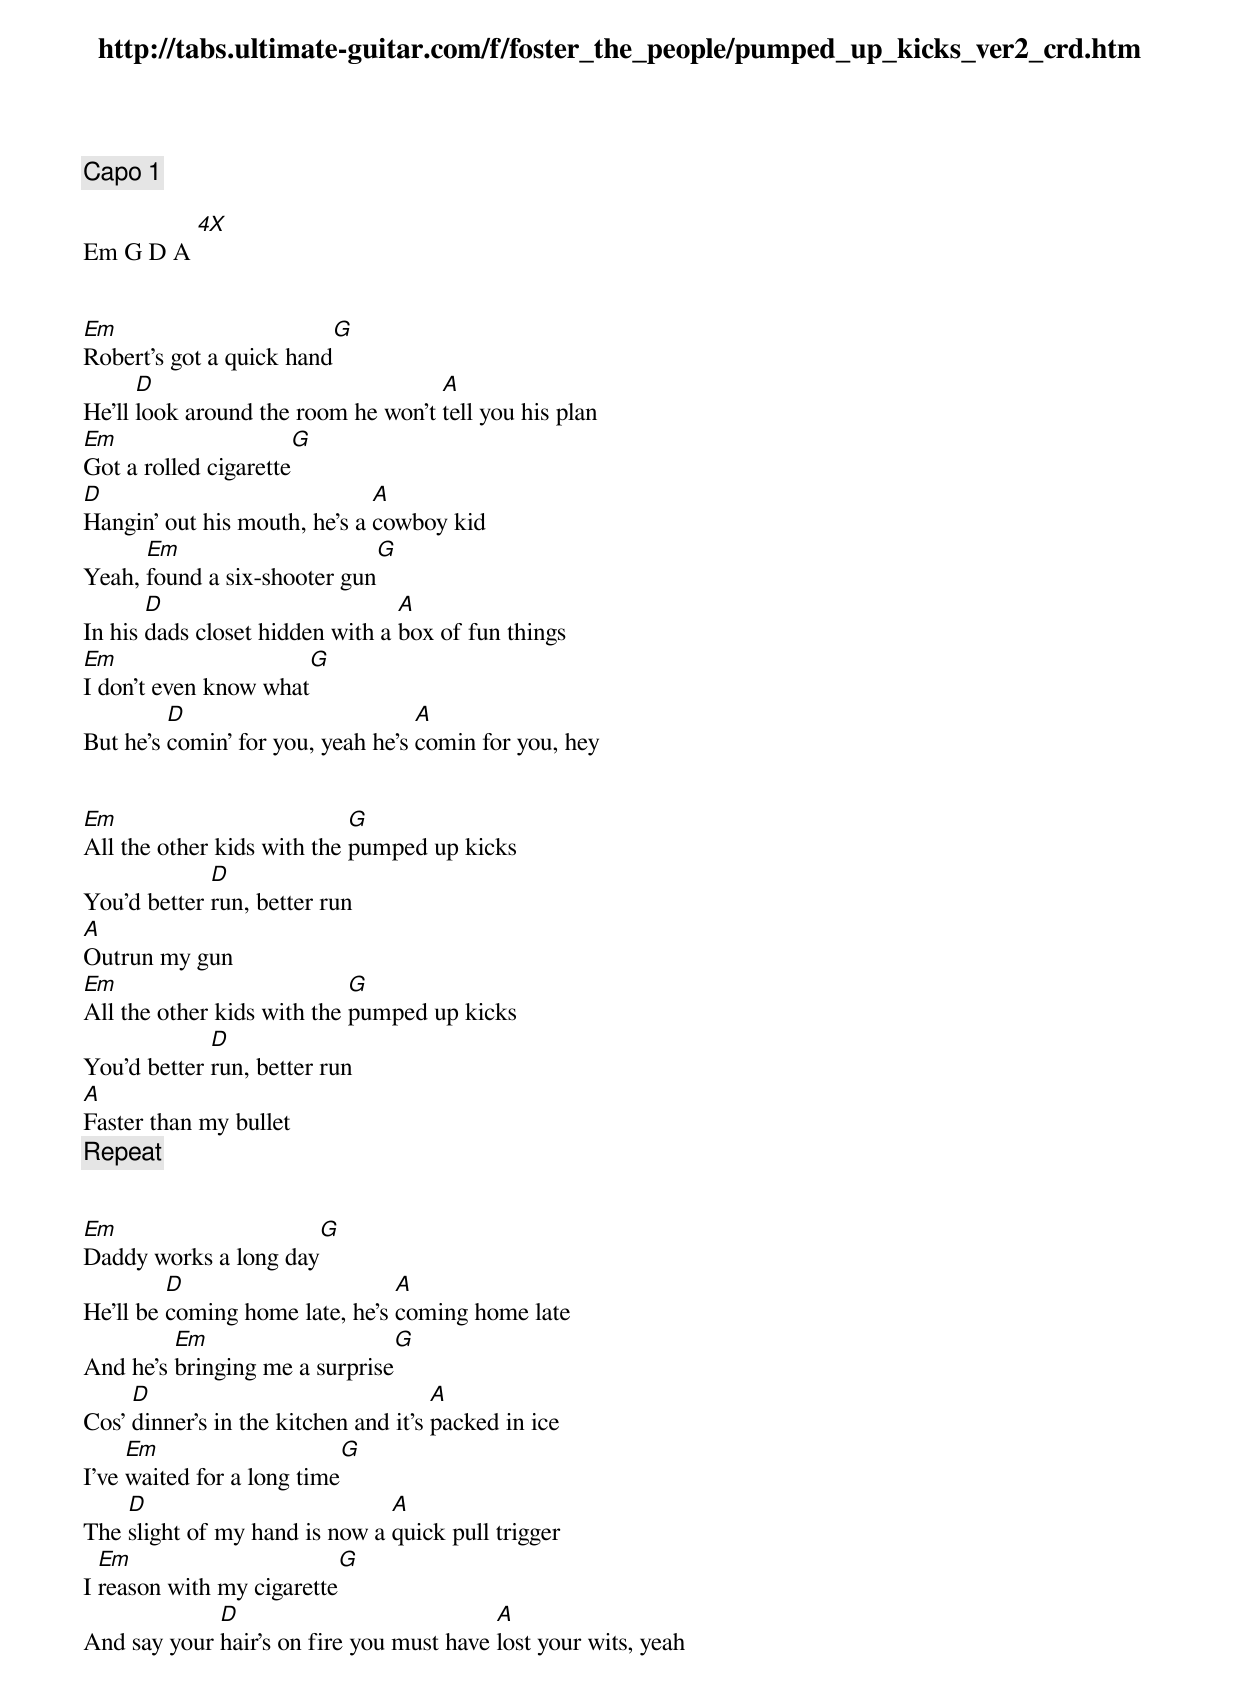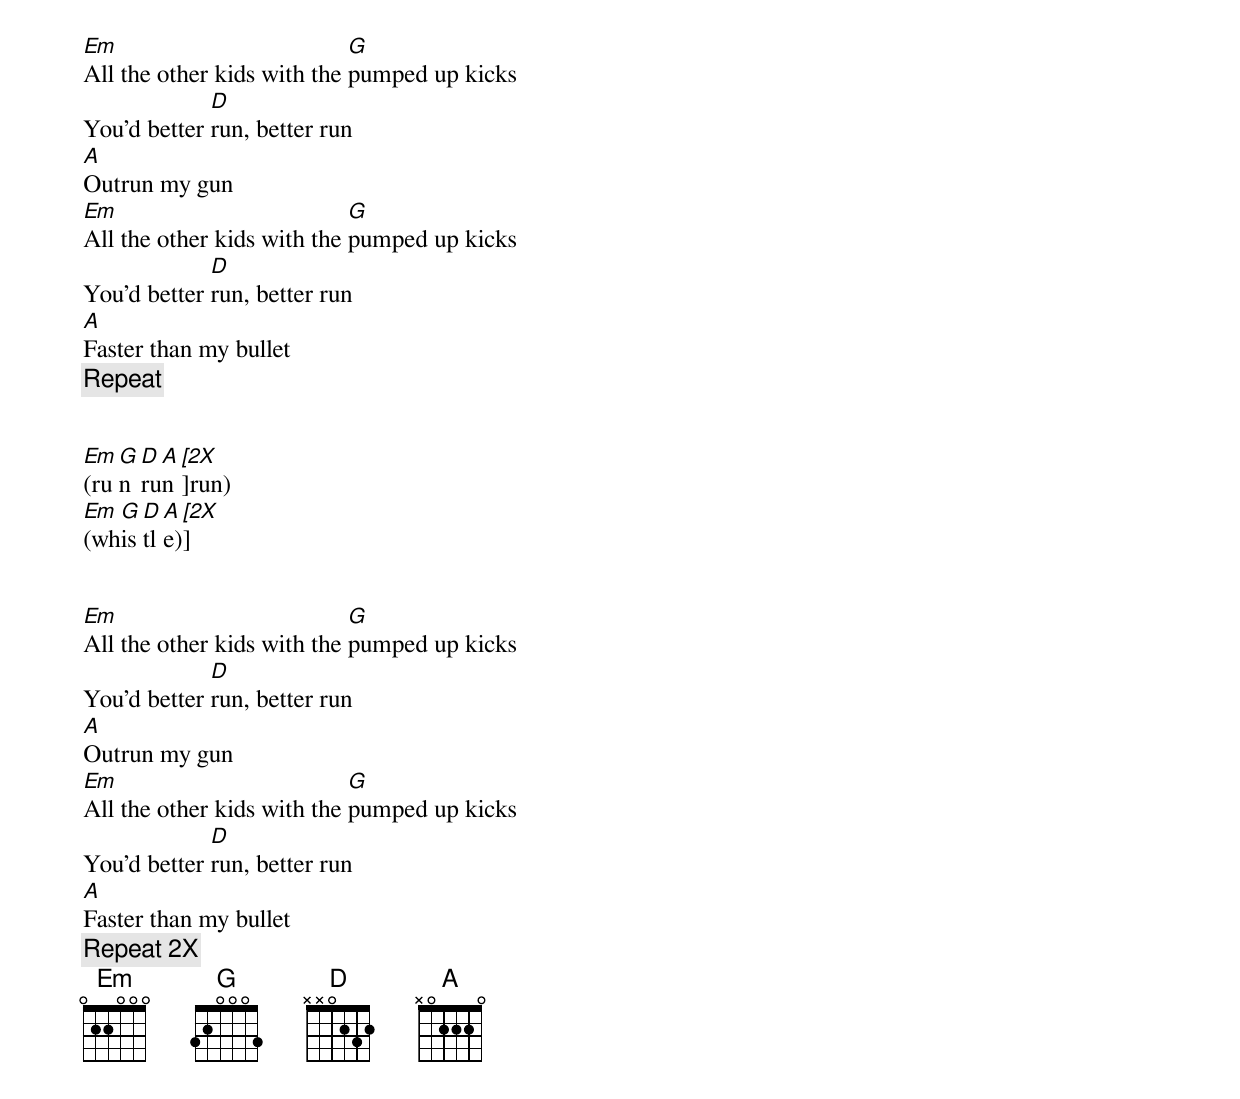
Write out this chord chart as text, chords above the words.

http://tabs.ultimate-guitar.com/f/foster_the_people/pumped_up_kicks_ver2_crd.htm

Capo 1

Em G D A [4X]


Em                       G
Robert's got a quick hand
      D                             A
He'll look around the room he won't tell you his plan
Em                    G
Got a rolled cigarette
D                             A
Hangin' out his mouth, he's a cowboy kid
      Em                     G
Yeah, found a six-shooter gun
       D                         A
In his dads closet hidden with a box of fun things
Em                    G
I don't even know what
         D                         A
But he's comin' for you, yeah he's comin for you, hey


Em                          G
All the other kids with the pumped up kicks
             D
You'd better run, better run
A
Outrun my gun
Em                          G
All the other kids with the pumped up kicks
             D
You'd better run, better run
A
Faster than my bullet
[Repeat]


Em                    G
Daddy works a long day
         D                      A
He'll be coming home late, he's coming home late
         Em                    G
And he's bringing me a surprise
     D                                A
Cos' dinner's in the kitchen and it's packed in ice
     Em                     G
I've waited for a long time
    D                          A
The slight of my hand is now a quick pull trigger
  Em                      G
I reason with my cigarette
             D                            A
And say your hair's on fire you must have lost your wits, yeah


Em                          G
All the other kids with the pumped up kicks
             D
You'd better run, better run
A
Outrun my gun
Em                          G
All the other kids with the pumped up kicks
             D
You'd better run, better run
A
Faster than my bullet
[Repeat]


Em G D A [2X]
(run run run)
Em G D A  [2X]
(whistle)


Em                          G
All the other kids with the pumped up kicks
             D
You'd better run, better run
A
Outrun my gun
Em                          G
All the other kids with the pumped up kicks
             D
You'd better run, better run
A
Faster than my bullet
[Repeat 2X]
